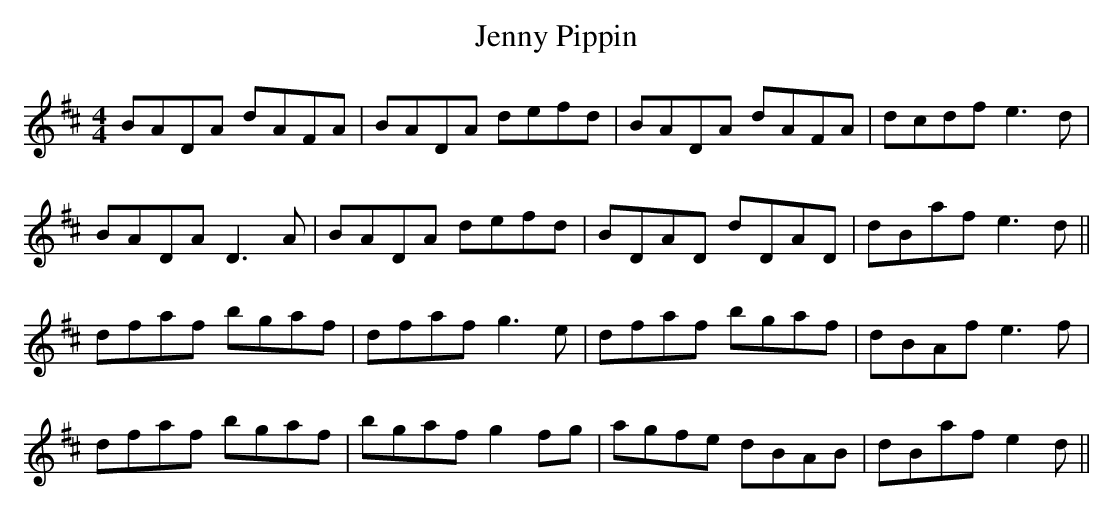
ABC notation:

X:1
T: Jenny Pippin
M: 4/4
L: 1/8
K: Dmaj
BADA dAFA|BADA defd|BADA dAFA|dcdf e3d|
BADA D3A|BADA defd|BDAD dDAD|dBaf e3d||
dfaf bgaf|dfaf g3e|dfaf bgaf|dBAf e3f|
dfaf bgaf|bgaf g2 fg|agfe dBAB|dBaf e2d||
